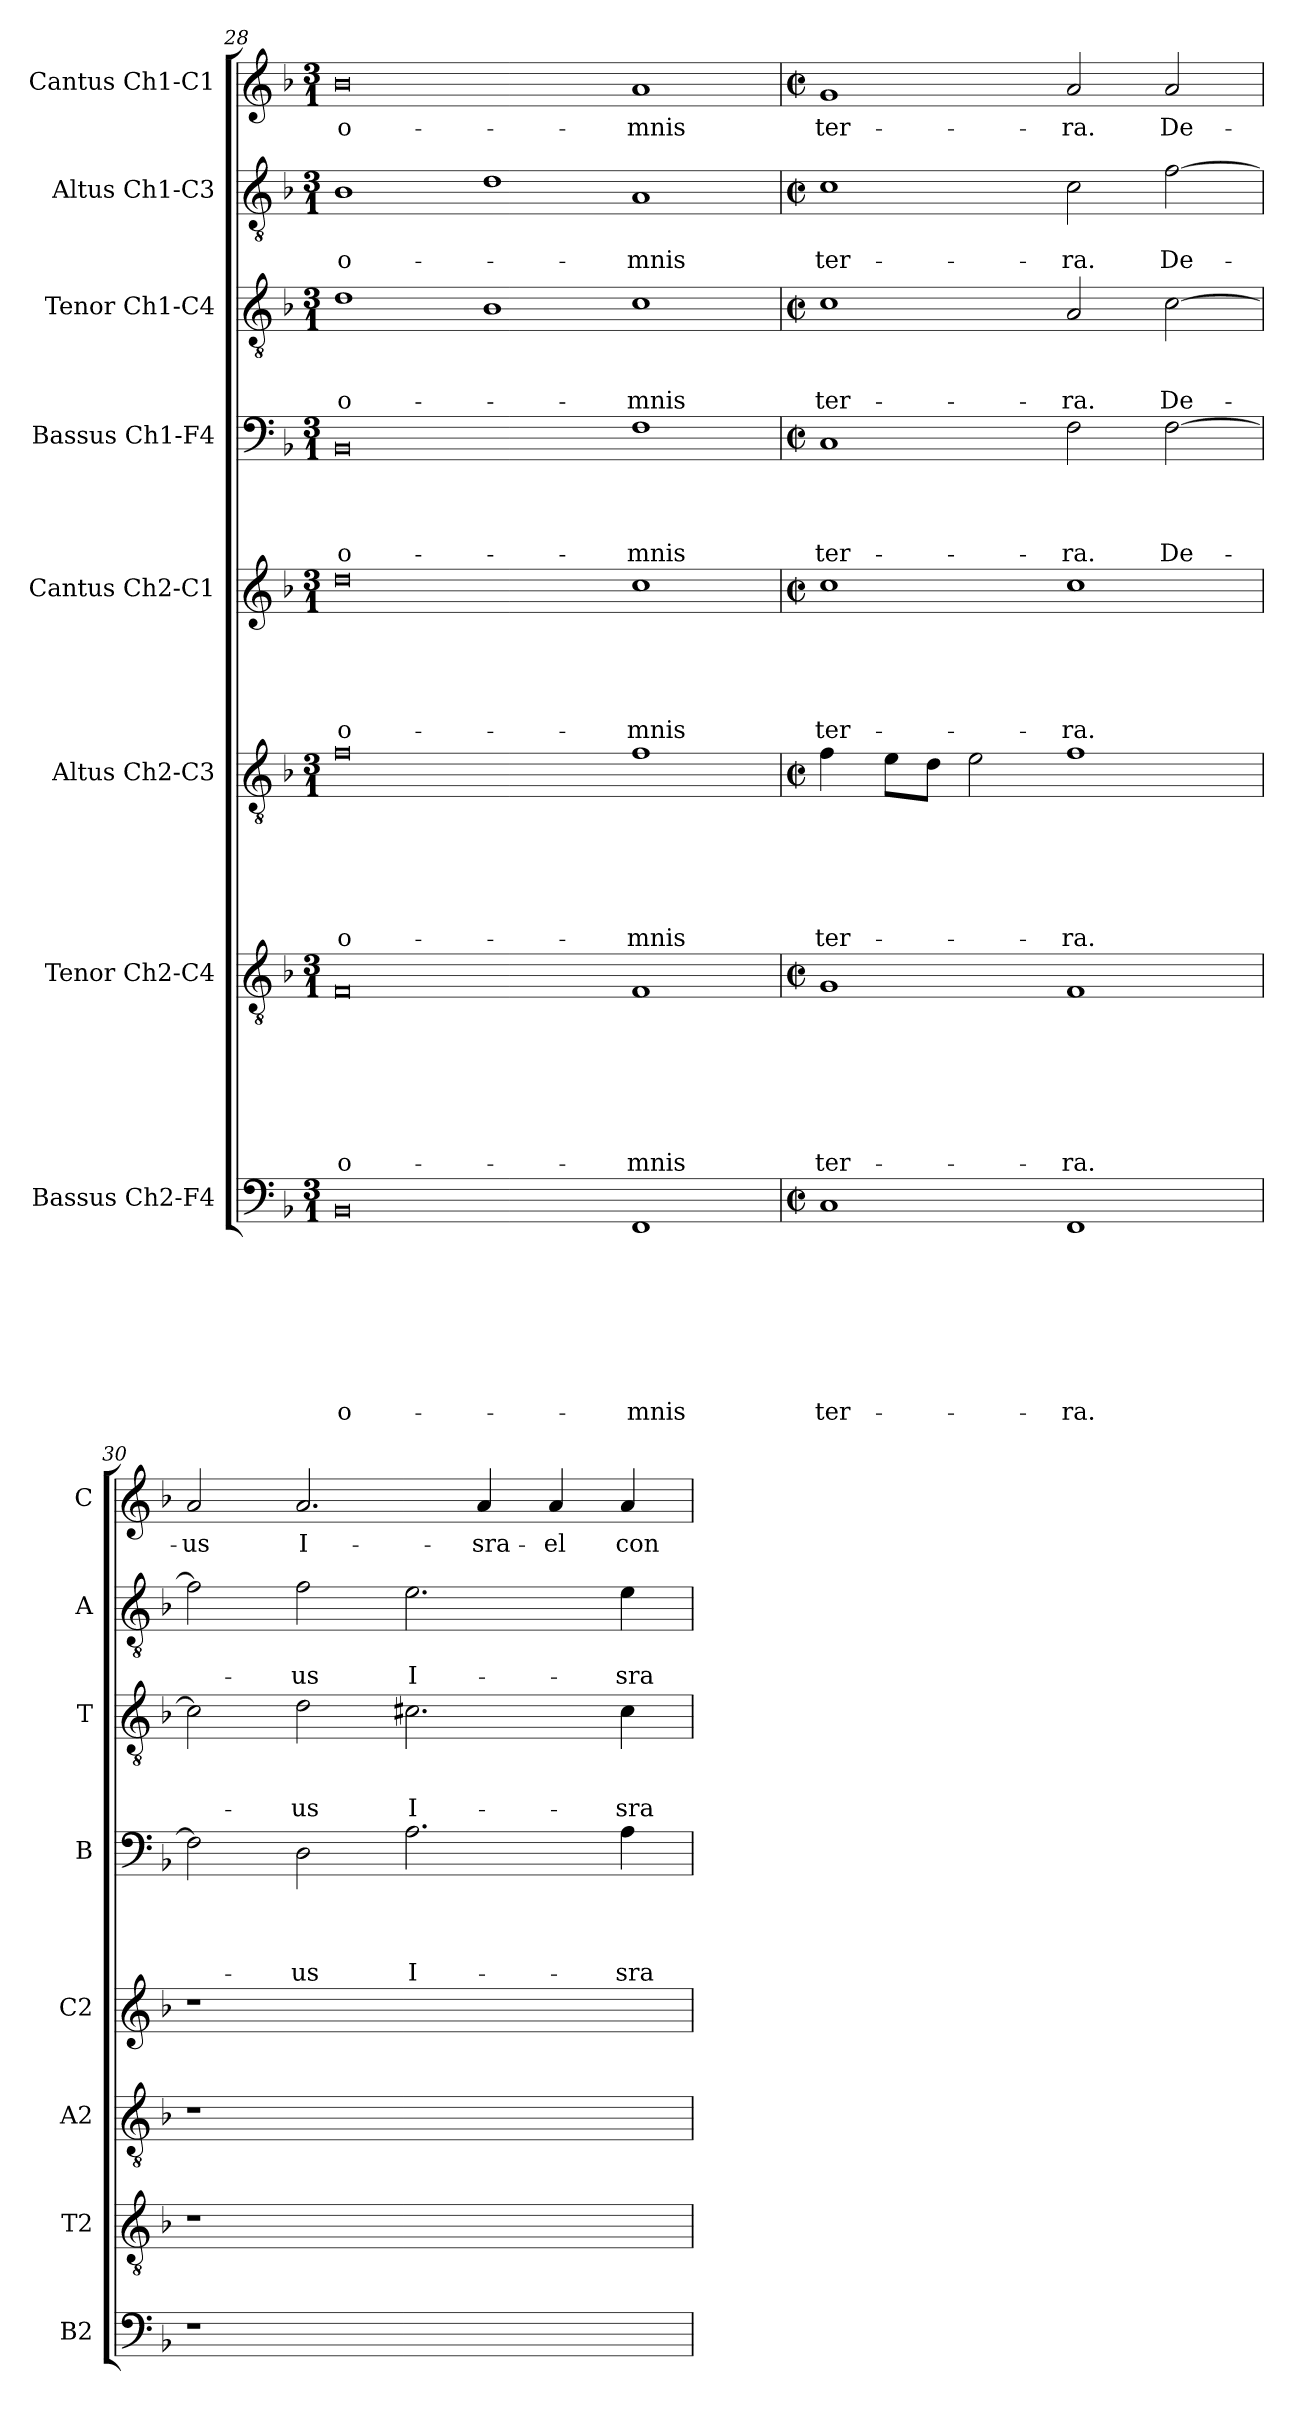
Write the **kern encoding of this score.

**kern	**text	**text	**text	**text	**text	**text	**text	**text	**kern	**text	**text	**text	**text	**text	**text	**text	**kern	**text	**text	**text	**text	**text	**text	**kern	**text	**text	**text	**text	**text	**kern	**text	**text	**text	**text	**kern	**text	**text	**text	**kern	**text	**text	**kern	**text
*part8	*part8	*part8	*part8	*part8	*part8	*part8	*part8	*part8	*part7	*part7	*part7	*part7	*part7	*part7	*part7	*part7	*part6	*part6	*part6	*part6	*part6	*part6	*part6	*part5	*part5	*part5	*part5	*part5	*part5	*part4	*part4	*part4	*part4	*part4	*part3	*part3	*part3	*part3	*part2	*part2	*part2	*part1	*part1
*staff8	*staff8	*staff8	*staff8	*staff8	*staff8	*staff8	*staff8	*staff8	*staff7	*staff7	*staff7	*staff7	*staff7	*staff7	*staff7	*staff7	*staff6	*staff6	*staff6	*staff6	*staff6	*staff6	*staff6	*staff5	*staff5	*staff5	*staff5	*staff5	*staff5	*staff4	*staff4	*staff4	*staff4	*staff4	*staff3	*staff3	*staff3	*staff3	*staff2	*staff2	*staff2	*staff1	*staff1
*I"Bassus Ch2-F4	*	*	*	*	*	*	*	*	*I"Tenor Ch2-C4	*	*	*	*	*	*	*	*I"Altus Ch2-C3	*	*	*	*	*	*	*I"Cantus Ch2-C1	*	*	*	*	*	*I"Bassus Ch1-F4	*	*	*	*	*I"Tenor Ch1-C4	*	*	*	*I"Altus Ch1-C3	*	*	*I"Cantus Ch1-C1	*
*I'B2	*	*	*	*	*	*	*	*	*I'T2	*	*	*	*	*	*	*	*I'A2	*	*	*	*	*	*	*I'C2	*	*	*	*	*	*I'B	*	*	*	*	*I'T	*	*	*	*I'A	*	*	*I'C	*
!!LO:PB:g=z
*clefF4	*	*	*	*	*	*	*	*	*clefGv2	*	*	*	*	*	*	*	*clefGv2	*	*	*	*	*	*	*clefG2	*	*	*	*	*	*clefF4	*	*	*	*	*clefGv2	*	*	*	*clefGv2	*	*	*clefG2	*
*k[b-]	*	*	*	*	*	*	*	*	*k[b-]	*	*	*	*	*	*	*	*k[b-]	*	*	*	*	*	*	*k[b-]	*	*	*	*	*	*k[b-]	*	*	*	*	*k[b-]	*	*	*	*k[b-]	*	*	*k[b-]	*
*F:	*	*	*	*	*	*	*	*	*F:	*	*	*	*	*	*	*	*F:	*	*	*	*	*	*	*F:	*	*	*	*	*	*F:	*	*	*	*	*F:	*	*	*	*F:	*	*	*F:	*
*M3/1	*	*	*	*	*	*	*	*	*M3/1	*	*	*	*	*	*	*	*M3/1	*	*	*	*	*	*	*M3/1	*	*	*	*	*	*M3/1	*	*	*	*	*M3/1	*	*	*	*M3/1	*	*	*M3/1	*
=28	=28	=28	=28	=28	=28	=28	=28	=28	=28	=28	=28	=28	=28	=28	=28	=28	=28	=28	=28	=28	=28	=28	=28	=28	=28	=28	=28	=28	=28	=28	=28	=28	=28	=28	=28	=28	=28	=28	=28	=28	=28	=28	=28
!	!	!	!	!	!	!	!	!LO:LY:b	!	!	!	!	!	!	!	!LO:LY:b	!	!	!	!	!	!	!LO:LY:b	!	!	!	!	!	!LO:LY:b	!	!	!	!	!LO:LY:b	!	!	!	!LO:LY:b	!	!	!LO:LY:b	!	!LO:LY:b
0BB-	.	.	.	.	.	.	.	o-	0F	.	.	.	.	.	.	o-	0f	.	.	.	.	.	o-	0dd	.	.	.	.	o-	0BB-	.	.	.	o-	1d	.	.	o-	1B-	.	o-	0b-	o-
.	.	.	.	.	.	.	.	.	.	.	.	.	.	.	.	.	.	.	.	.	.	.	.	.	.	.	.	.	.	.	.	.	.	.	1B-	.	.	.	1d	.	.	.	.
!	!	!	!	!	!	!	!	!LO:LY:b	!	!	!	!	!	!	!	!LO:LY:b	!	!	!	!	!	!	!LO:LY:b	!	!	!	!	!	!LO:LY:b	!	!	!	!	!LO:LY:b	!	!	!	!LO:LY:b	!	!	!LO:LY:b	!	!LO:LY:b
1FF	.	.	.	.	.	.	.	-mnis	1F	.	.	.	.	.	.	-mnis	1f	.	.	.	.	.	-mnis	1cc	.	.	.	.	-mnis	1F	.	.	.	-mnis	1c	.	.	-mnis	1A	.	-mnis	1a	-mnis
=29	=29	=29	=29	=29	=29	=29	=29	=29	=29	=29	=29	=29	=29	=29	=29	=29	=29	=29	=29	=29	=29	=29	=29	=29	=29	=29	=29	=29	=29	=29	=29	=29	=29	=29	=29	=29	=29	=29	=29	=29	=29	=29	=29
*M2/2	*	*	*	*	*	*	*	*	*M2/2	*	*	*	*	*	*	*	*M2/2	*	*	*	*	*	*	*M2/2	*	*	*	*	*	*M2/2	*	*	*	*	*M2/2	*	*	*	*M2/2	*	*	*M2/2	*
*met(c|)	*	*	*	*	*	*	*	*	*met(c|)	*	*	*	*	*	*	*	*met(c|)	*	*	*	*	*	*	*met(c|)	*	*	*	*	*	*met(c|)	*	*	*	*	*met(c|)	*	*	*	*met(c|)	*	*	*met(c|)	*
!	!	!	!	!	!	!	!	!LO:LY:b	!	!	!	!	!	!	!	!LO:LY:b	!	!	!	!	!	!	!LO:LY:b	!	!	!	!	!	!LO:LY:b	!	!	!	!	!LO:LY:b	!	!	!	!LO:LY:b	!	!	!LO:LY:b	!	!LO:LY:b
1C	.	.	.	.	.	.	.	ter-	1G	.	.	.	.	.	.	ter-	4f\	.	.	.	.	.	ter-	1cc	.	.	.	.	ter-	1C	.	.	.	ter-	1c	.	.	ter-	1c	.	ter-	1g	ter-
.	.	.	.	.	.	.	.	.	.	.	.	.	.	.	.	.	8e\L	.	.	.	.	.	.	.	.	.	.	.	.	.	.	.	.	.	.	.	.	.	.	.	.	.	.
.	.	.	.	.	.	.	.	.	.	.	.	.	.	.	.	.	8d\J	.	.	.	.	.	.	.	.	.	.	.	.	.	.	.	.	.	.	.	.	.	.	.	.	.	.
.	.	.	.	.	.	.	.	.	.	.	.	.	.	.	.	.	2e\	.	.	.	.	.	.	.	.	.	.	.	.	.	.	.	.	.	.	.	.	.	.	.	.	.	.
!	!	!	!	!	!	!	!	!LO:LY:b	!	!	!	!	!	!	!	!LO:LY:b	!	!	!	!	!	!	!LO:LY:b	!	!	!	!	!	!LO:LY:b	!	!	!	!	!LO:LY:b	!	!	!	!LO:LY:b	!	!	!LO:LY:b	!	!LO:LY:b
1FF	.	.	.	.	.	.	.	-ra.	1F	.	.	.	.	.	.	-ra.	1f	.	.	.	.	.	-ra.	1cc	.	.	.	.	-ra.	2F\	.	.	.	-ra.	2A/	.	.	-ra.	2c\	.	-ra.	2a/	-ra.
!	!	!	!	!	!	!	!	!	!	!	!	!	!	!	!	!	!	!	!	!	!	!	!	!	!	!	!	!	!	!	!	!	!	!LO:LY:b	!	!	!	!LO:LY:b	!	!	!LO:LY:b	!	!LO:LY:b
.	.	.	.	.	.	.	.	.	.	.	.	.	.	.	.	.	.	.	.	.	.	.	.	.	.	.	.	.	.	[2F\	.	.	.	De-	[2c\	.	.	De-	[2f\	.	De-	2a/	De-
=30	=30	=30	=30	=30	=30	=30	=30	=30	=30	=30	=30	=30	=30	=30	=30	=30	=30	=30	=30	=30	=30	=30	=30	=30	=30	=30	=30	=30	=30	=30	=30	=30	=30	=30	=30	=30	=30	=30	=30	=30	=30	=30	=30
!	!	!	!	!	!	!	!	!	!	!	!	!	!	!	!	!	!	!	!	!	!	!	!	!	!	!	!	!	!	!	!	!	!	!	!	!	!	!	!	!	!	!	!LO:LY:b
1r	.	.	.	.	.	.	.	.	1r	.	.	.	.	.	.	.	1r	.	.	.	.	.	.	1r	.	.	.	.	.	2F\]	.	.	.	.	2c\]	.	.	.	2f\]	.	.	2a/	-us
!	!	!	!	!	!	!	!	!	!	!	!	!	!	!	!	!	!	!	!	!	!	!	!	!	!	!	!	!	!	!	!	!	!	!LO:LY:b	!	!	!	!LO:LY:b	!	!	!LO:LY:b	!	!LO:LY:b
.	.	.	.	.	.	.	.	.	.	.	.	.	.	.	.	.	.	.	.	.	.	.	.	.	.	.	.	.	.	2D\	.	.	.	-us	2d\	.	.	-us	2f\	.	-us	2.a/	I-
!	!	!	!	!	!	!	!	!	!	!	!	!	!	!	!	!	!	!	!	!	!	!	!	!	!	!	!	!	!	!	!	!	!	!LO:LY:b	!	!	!	!LO:LY:b	!	!	!LO:LY:b	!	!
1ryy	.	.	.	.	.	.	.	.	1ryy	.	.	.	.	.	.	.	1ryy	.	.	.	.	.	.	1ryy	.	.	.	.	.	2.A\	.	.	.	I-	2.c#X\	.	.	I-	2.e\	.	I-	.	.
!	!	!	!	!	!	!	!	!	!	!	!	!	!	!	!	!	!	!	!	!	!	!	!	!	!	!	!	!	!	!	!	!	!	!	!	!	!	!	!	!	!	!	!LO:LY:b
.	.	.	.	.	.	.	.	.	.	.	.	.	.	.	.	.	.	.	.	.	.	.	.	.	.	.	.	.	.	.	.	.	.	.	.	.	.	.	.	.	.	4a/	-sra-
!	!	!	!	!	!	!	!	!	!	!	!	!	!	!	!	!	!	!	!	!	!	!	!	!	!	!	!	!	!	!	!	!	!	!	!	!	!	!	!	!	!	!	!LO:LY:b
.	.	.	.	.	.	.	.	.	.	.	.	.	.	.	.	.	.	.	.	.	.	.	.	.	.	.	.	.	.	.	.	.	.	.	.	.	.	.	.	.	.	4a/	-el
!	!	!	!	!	!	!	!	!	!	!	!	!	!	!	!	!	!	!	!	!	!	!	!	!	!	!	!	!	!	!	!	!	!	!LO:LY:b	!	!	!	!LO:LY:b	!	!	!LO:LY:b	!	!LO:LY:b
.	.	.	.	.	.	.	.	.	.	.	.	.	.	.	.	.	.	.	.	.	.	.	.	.	.	.	.	.	.	4A\	.	.	.	-sra-	4c#\	.	.	-sra-	4e\	.	-sra-	4a/	con-
=	=	=	=	=	=	=	=	=	=	=	=	=	=	=	=	=	=	=	=	=	=	=	=	=	=	=	=	=	=	=	=	=	=	=	=	=	=	=	=	=	=	=	=
*-	*-	*-	*-	*-	*-	*-	*-	*-	*-	*-	*-	*-	*-	*-	*-	*-	*-	*-	*-	*-	*-	*-	*-	*-	*-	*-	*-	*-	*-	*-	*-	*-	*-	*-	*-	*-	*-	*-	*-	*-	*-	*-	*-
